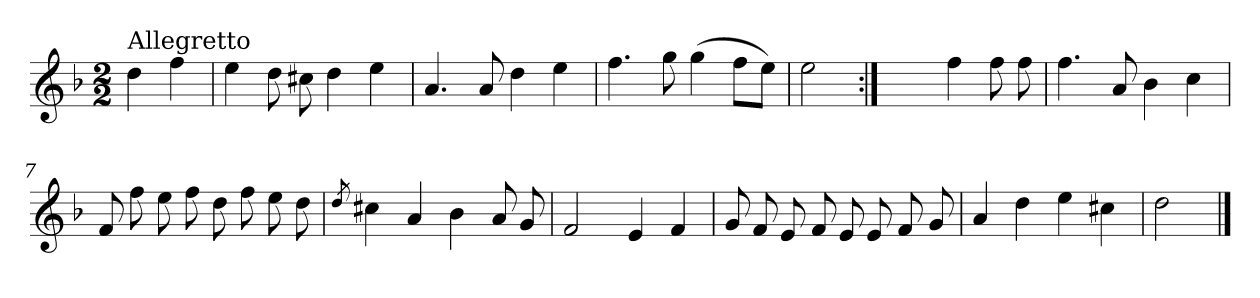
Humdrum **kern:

**kern
*part1
*staff1
*clefG2
*k[b-]
*d:
*M2/2
=
!LO:TX:a:t=Allegretto
4dd\
4ff\
=1
4ee\
8dd\
8cc#X\
4dd\
4ee\
=2
4.a/
8a/
4dd\
4ee\
=3
4.ff\
8gg\
(>4gg\
8ff\L
8ee\J)
=4
2ee\
=5:|!
2ryy
4ff\
8ff\
8ff\
!!LO:LB:g=z
=6
4.ff\
8a/
4b-\
4cc\
=7
8f/
8ff\
8ee\
8ff\
8dd\
8ff\
8ee\
8dd\
=8
8qdd/
4cc#X\
4a/
4b-\
8a/
8g/
=9
2f/
4e/
4f/
=10
8g/
8f/
8e/
8f/
8e/
8e/
8f/
8g/
!!LO:LB:g=z
=11
4a/
4dd\
4ee\
4cc#X\
=12
2dd\
==
*-
